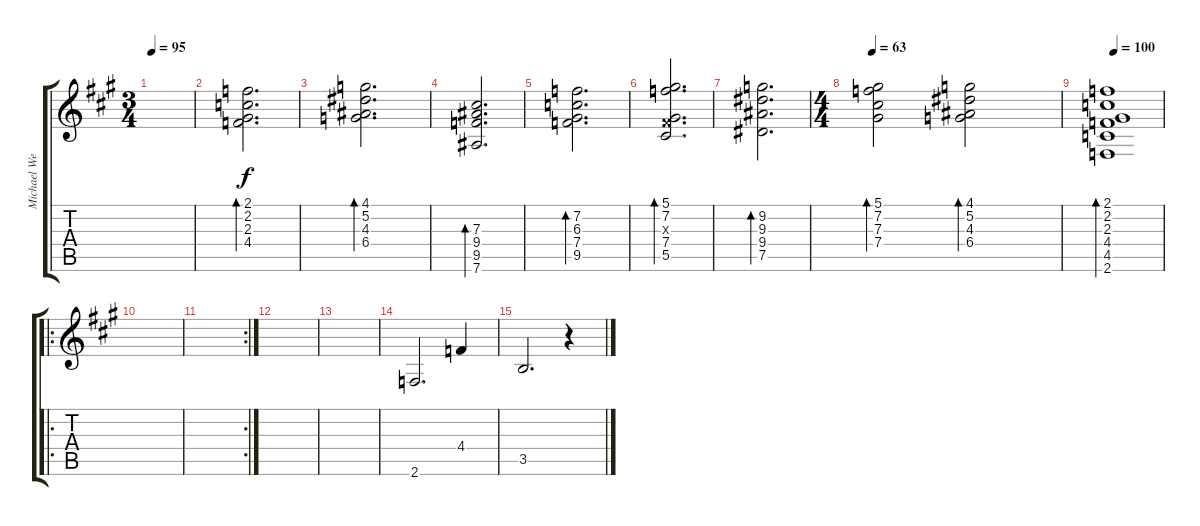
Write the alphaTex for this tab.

\track ("Michael Weikath" "Michael We") {instrument distortionguitar}
\staff {score tabs}
\tuning (Eb4 Bb3 Gb3 Db3 Ab2 Eb2) {hide}
\ts (3 4)
\tempo 95
\clef g2
\ks f#minor
|
(2.1 2.2 2.3 4.4).2{d bd 240} |
(4.1 5.2 4.3 6.4).2{d bd 240} |
(7.3 9.4 9.5 7.6).2{d bd 240} |
(7.2 6.3 7.4 9.5).2{d bd 240} |
(5.1 7.2 0.3{x} 7.4 5.5).2{d bd 240} |
(9.2 9.3 9.4 7.5).2{d bd 240} |
\ts (4 4)
\tempo 63
(5.1 7.2 7.3 7.4).2{bd 240} (4.1 5.2 4.3 6.4).2{bd 240} |
\tempo 100
(2.1 2.2 2.3 4.4 4.5 2.6).1{bd 240} |
\ro
|
\rc 2
|
|
|
2.6.2{d} 4.4.4 |
3.5.2{d} r.4
